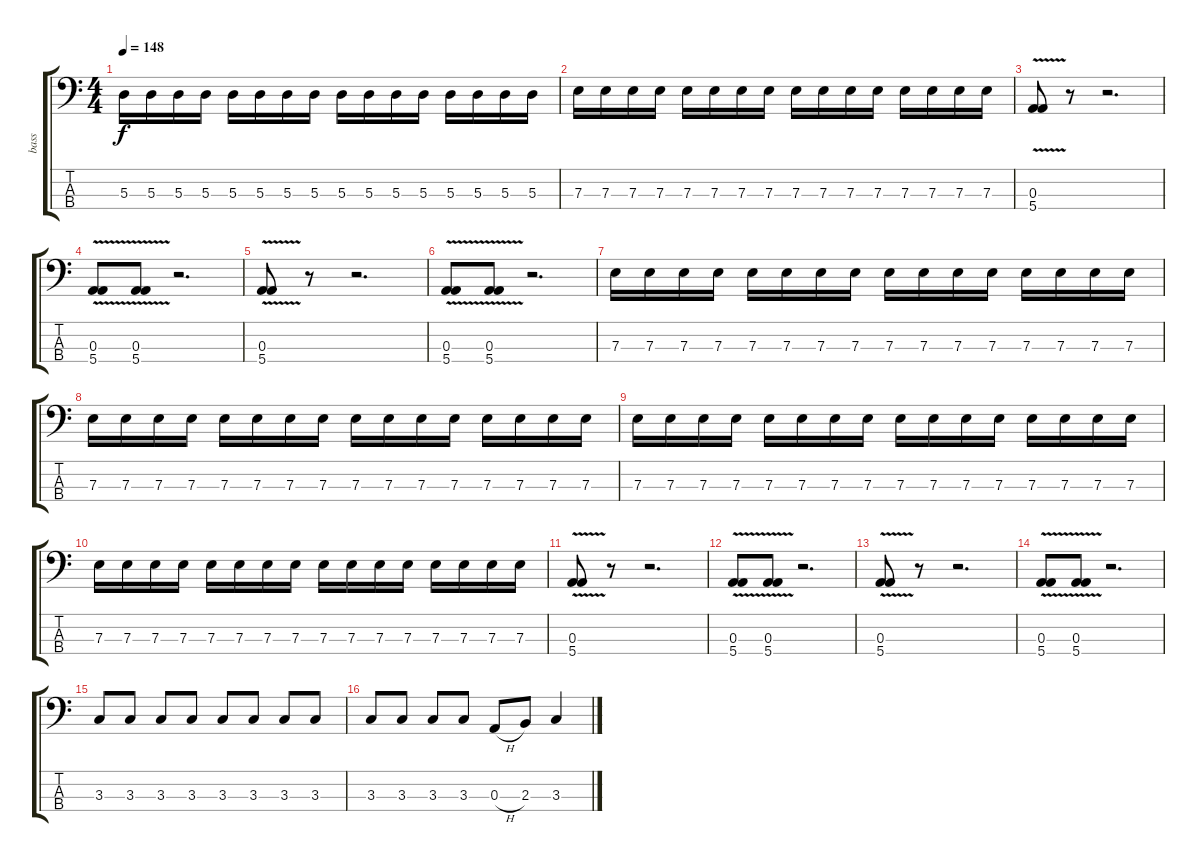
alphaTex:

\track ("bass" "bass") {instrument electricbassfinger}
\staff {score tabs}
\tuning (G2 D2 A1 E1) {hide}
\ts (4 4)
\tempo 148
\clef f4
\ks c
5.3.16{dy f} 5.3.16 5.3.16 5.3.16 5.3.16 5.3.16 5.3.16 5.3.16 5.3.16 5.3.16 5.3.16 5.3.16 5.3.16 5.3.16 5.3.16 5.3.16 |
7.3.16 7.3.16 7.3.16 7.3.16 7.3.16 7.3.16 7.3.16 7.3.16 7.3.16 7.3.16 7.3.16 7.3.16 7.3.16 7.3.16 7.3.16 7.3.16 |
(0.3{v} 5.4{v}).8 r.8 r.2{d} |
(0.3{v} 5.4{v}).8 (0.3{v} 5.4{v}).8 r.2{d} |
(0.3{v} 5.4{v}).8 r.8 r.2{d} |
(0.3{v} 5.4{v}).8 (0.3{v} 5.4{v}).8 r.2{d} |
7.3.16 7.3.16 7.3.16 7.3.16 7.3.16 7.3.16 7.3.16 7.3.16 7.3.16 7.3.16 7.3.16 7.3.16 7.3.16 7.3.16 7.3.16 7.3.16 |
7.3.16 7.3.16 7.3.16 7.3.16 7.3.16 7.3.16 7.3.16 7.3.16 7.3.16 7.3.16 7.3.16 7.3.16 7.3.16 7.3.16 7.3.16 7.3.16 |
7.3.16 7.3.16 7.3.16 7.3.16 7.3.16 7.3.16 7.3.16 7.3.16 7.3.16 7.3.16 7.3.16 7.3.16 7.3.16 7.3.16 7.3.16 7.3.16 |
7.3.16 7.3.16 7.3.16 7.3.16 7.3.16 7.3.16 7.3.16 7.3.16 7.3.16 7.3.16 7.3.16 7.3.16 7.3.16 7.3.16 7.3.16 7.3.16 |
(0.3{v} 5.4{v}).8 r.8 r.2{d} |
(0.3{v} 5.4{v}).8 (0.3{v} 5.4{v}).8 r.2{d} |
(0.3{v} 5.4{v}).8 r.8 r.2{d} |
(0.3{v} 5.4{v}).8 (0.3{v} 5.4{v}).8 r.2{d} |
3.3.8 3.3.8 3.3.8 3.3.8 3.3.8 3.3.8 3.3.8 3.3.8 |
3.3.8 3.3.8 3.3.8 3.3.8 0.3{h}.8 2.3.8 3.3.4
